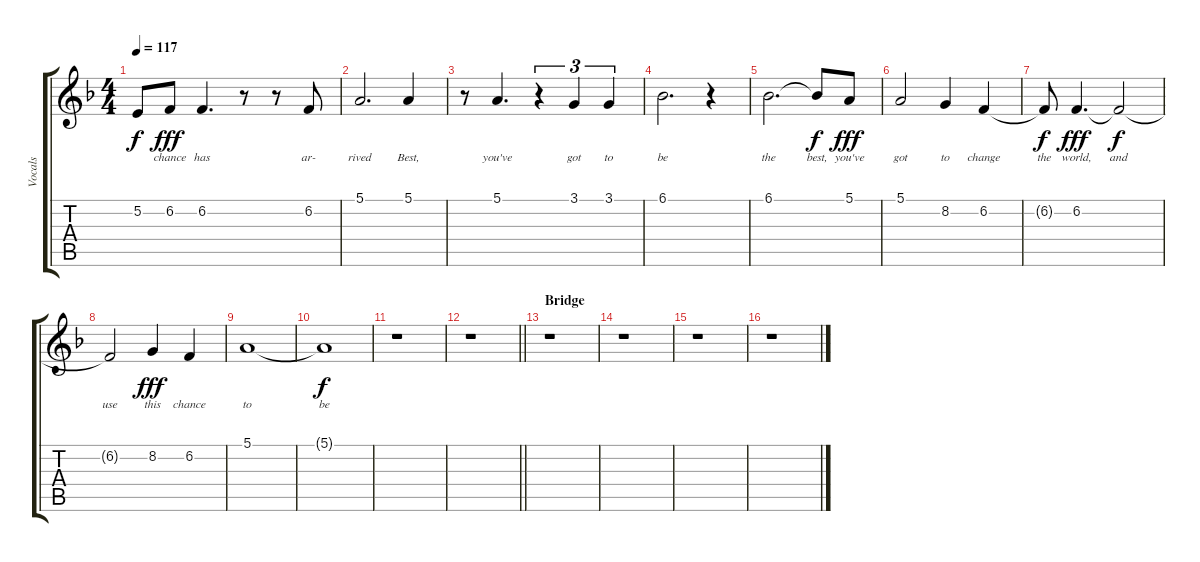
\track ("Vocals" "Vocals") {instrument lead6voice}
\staff {score tabs}
\tuning (E4 B3 G3 D3 A2 E2) {hide}
\ts (4 4)
\tempo 117
\clef g2
\ks f
5.2{t}.8{lyrics (0 "") lyrics (1 "") lyrics (2 "") lyrics (3 "") lyrics (4 "") dy f} 6.2.8{lyrics (0 "chance") lyrics (1 "") lyrics (2 "") lyrics (3 "") lyrics (4 "") dy fff} 6.2.4{d lyrics (0 "has") lyrics (1 "") lyrics (2 "") lyrics (3 "") lyrics (4 "")} r.8 r.8 6.2.8{lyrics (0 "ar-") lyrics (1 "") lyrics (2 "") lyrics (3 "") lyrics (4 "")} |
5.1.2{d lyrics (0 "rived") lyrics (1 "") lyrics (2 "") lyrics (3 "") lyrics (4 "")} 5.1.4{lyrics (0 "Best,") lyrics (1 "") lyrics (2 "") lyrics (3 "") lyrics (4 "")} |
r.8 5.1.4{d lyrics (0 "you've") lyrics (1 "") lyrics (2 "") lyrics (3 "") lyrics (4 "")} r.4{tu (3 2)} 3.1.4{tu (3 2) lyrics (0 "got") lyrics (1 "") lyrics (2 "") lyrics (3 "") lyrics (4 "")} 3.1.4{tu (3 2) lyrics (0 "to") lyrics (1 "") lyrics (2 "") lyrics (3 "") lyrics (4 "")} |
6.1.2{d lyrics (0 "be") lyrics (1 "") lyrics (2 "") lyrics (3 "") lyrics (4 "")} r.4 |
6.1.2{d lyrics (0 "the") lyrics (1 "") lyrics (2 "") lyrics (3 "") lyrics (4 "")} 6.1{t}.8{lyrics (0 "best,") lyrics (1 "") lyrics (2 "") lyrics (3 "") lyrics (4 "") dy f} 5.1.8{lyrics (0 "you've") lyrics (1 "") lyrics (2 "") lyrics (3 "") lyrics (4 "") dy fff} |
5.1.2{lyrics (0 "got") lyrics (1 "") lyrics (2 "") lyrics (3 "") lyrics (4 "")} 8.2.4{lyrics (0 "to") lyrics (1 "") lyrics (2 "") lyrics (3 "") lyrics (4 "")} 6.2.4{lyrics (0 "change") lyrics (1 "") lyrics (2 "") lyrics (3 "") lyrics (4 "")} |
6.2{t}.8{lyrics (0 "the") lyrics (1 "") lyrics (2 "") lyrics (3 "") lyrics (4 "") dy f} 6.2.4{d lyrics (0 "world,") lyrics (1 "") lyrics (2 "") lyrics (3 "") lyrics (4 "") dy fff} 6.2{t}.2{lyrics (0 "and") lyrics (1 "") lyrics (2 "") lyrics (3 "") lyrics (4 "") dy f} |
6.2{t}.2{lyrics (0 "use") lyrics (1 "") lyrics (2 "") lyrics (3 "") lyrics (4 "")} 8.2.4{lyrics (0 "this") lyrics (1 "") lyrics (2 "") lyrics (3 "") lyrics (4 "") dy fff} 6.2.4{lyrics (0 "chance") lyrics (1 "") lyrics (2 "") lyrics (3 "") lyrics (4 "")} |
5.1.1{lyrics (0 "to") lyrics (1 "") lyrics (2 "") lyrics (3 "") lyrics (4 "")} |
5.1{t}.1{lyrics (0 "be") lyrics (1 "") lyrics (2 "") lyrics (3 "") lyrics (4 "") dy f} |
r.1 |
\barLineRight lightlight
r.1 |
\section ("" "Bridge")
r.1 |
r.1 |
r.1 |
r.1
